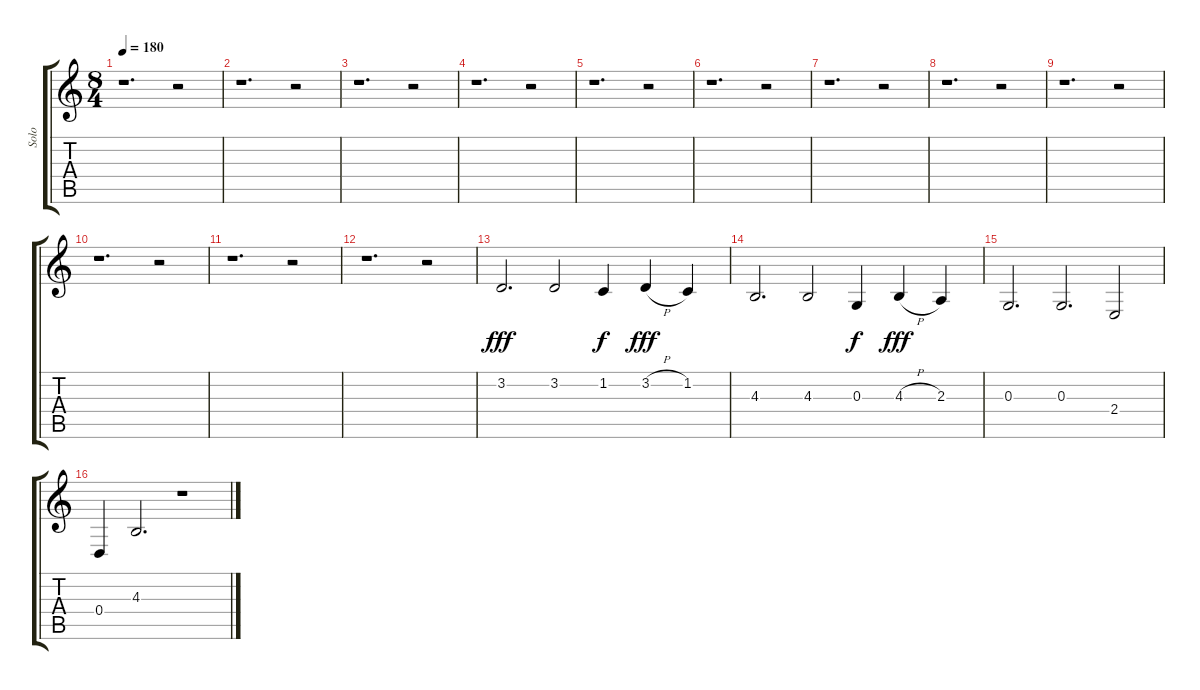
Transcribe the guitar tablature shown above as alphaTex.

\track ("Solo" "Solo") {instrument oboe}
\staff {score tabs}
\tuning (E4 B3 G3 D3 A2 E2) {hide}
\ts (8 4)
\tempo 180
\clef g2
\ks c
r.1{d dy f} r.2 |
r.1{d} r.2 |
r.1{d} r.2 |
r.1{d} r.2 |
r.1{d} r.2 |
r.1{d} r.2 |
r.1{d} r.2 |
r.1{d} r.2 |
r.1{d} r.2 |
r.1{d} r.2 |
r.1{d} r.2 |
r.1{d} r.2 |
3.2.2{d dy fff} 3.2.2 1.2.4{dy f} 3.2{h}.4{dy fff} 1.2.4 |
4.3.2{d} 4.3.2 0.3.4{dy f} 4.3{h}.4{dy fff} 2.3.4 |
0.3.2{d} 0.3.2{d} 2.4.2 |
0.4.4 4.3.2{d} r.1
